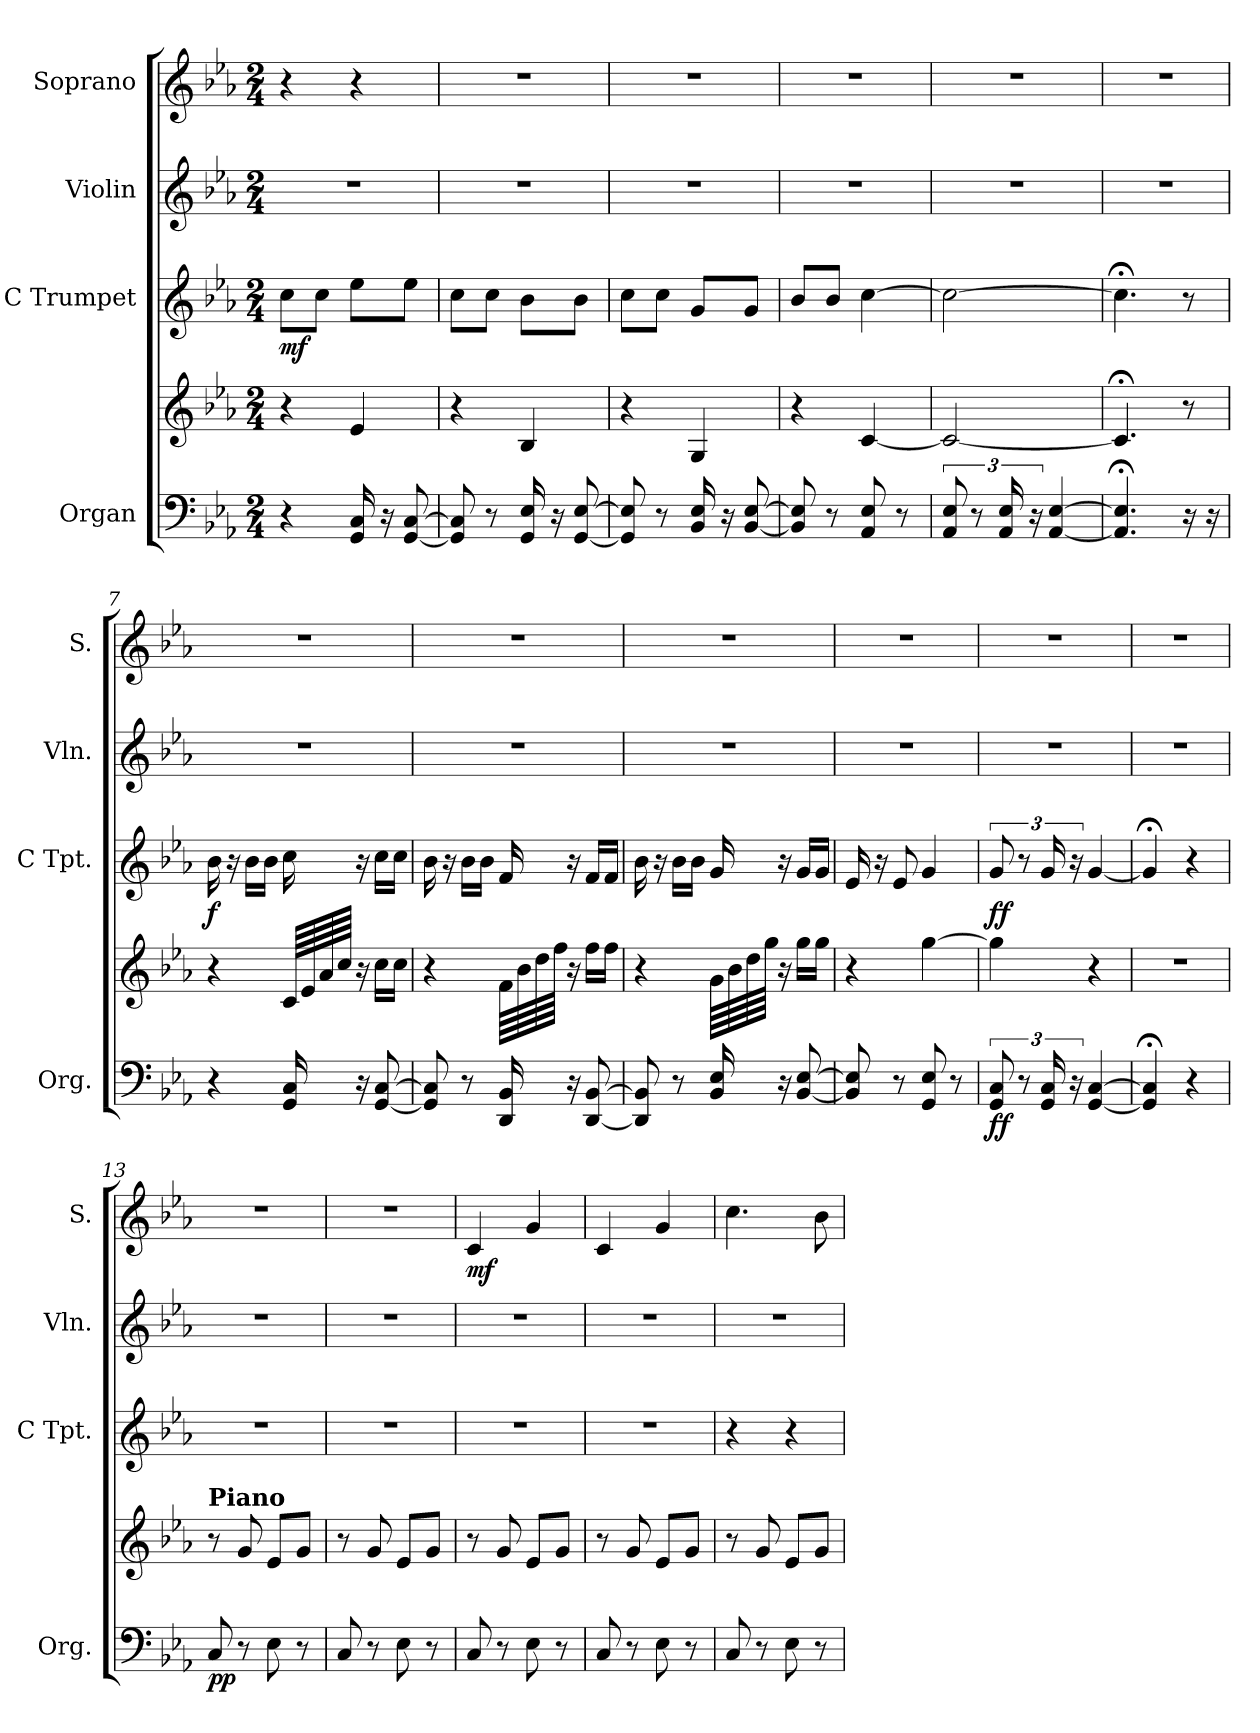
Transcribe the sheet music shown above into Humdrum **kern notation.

**kern	**kern	**dynam	**kern	**dynam	**kern	**kern	**dynam
*part4	*part4	*part4	*part3	*part3	*part2	*part1	*part1
*staff5	*staff4	*staff4/5	*staff3	*staff3	*staff2	*staff1	*staff1
*I"Organ	*	*	*I"C Trumpet	*	*I"Violin	*I"Soprano	*
*I'Org.	*	*	*I'C Tpt.	*	*I'Vln.	*I'S.	*
*clefF4	*clefG2	*	*clefG2	*	*clefG2	*clefG2	*
*k[b-e-a-]	*k[b-e-a-]	*	*k[b-e-a-]	*	*k[b-e-a-]	*k[b-e-a-]	*
*M2/4	*M2/4	*	*M2/4	*	*M2/4	*M2/4	*
*MM100	*MM100	*	*MM100	*	*MM100	*MM100	*
=1	=1	=1	=1	=1	=1	=1	=1
!	!	!LO:DY:b=2	!	!	!	!	!
!	!	!LO:DY:n=1:b	!	!LO:DY:b	!	!	!
4r	4r	mp mp	8cc\L	mf	2r	4r	.
.	.	.	8cc\J	.	.	.	.
16GG/ 16C/	4e-/	.	8ee-\L	.	.	4r	.
16r	.	.	.	.	.	.	.
[8GG/ [8C/	.	.	8ee-\J	.	.	.	.
=2	=2	=2	=2	=2	=2	=2	=2
8GG/] 8C/]	4r	.	8cc\L	.	2r	2r	.
8r	.	.	8cc\J	.	.	.	.
16GG/ 16E-/	4B-/	.	8b-\L	.	.	.	.
16r	.	.	.	.	.	.	.
[8GG/ [8E-/	.	.	8b-\J	.	.	.	.
=3	=3	=3	=3	=3	=3	=3	=3
8GG/] 8E-/]	4r	.	8cc\L	.	2r	2r	.
8r	.	.	8cc\J	.	.	.	.
16BB-/ 16E-/	4G/	.	8g/L	.	.	.	.
16r	.	.	.	.	.	.	.
[8BB-/ [8E-/	.	.	8g/J	.	.	.	.
=4	=4	=4	=4	=4	=4	=4	=4
8BB-/] 8E-/]	4r	.	8b-/L	.	2r	2r	.
8r	.	.	8b-/J	.	.	.	.
8AA-/ 8E-/	[4c/	.	[4cc\	.	.	.	.
8r	.	.	.	.	.	.	.
=5	=5	=5	=5	=5	=5	=5	=5
12AA-/ 12E-/	2c/_	.	2cc\_	.	2r	2r	.
12r	.	.	.	.	.	.	.
24AA-/ 24E-/	.	.	.	.	.	.	.
24r	.	.	.	.	.	.	.
[4AA-/ [4E-/	.	.	.	.	.	.	.
=6	=6	=6	=6	=6	=6	=6	=6
*	*	*	*	*	*	*MM60	*
4.AA-/];< 4.E-/];<	4.c;</]	.	4.cc;<\]	.	2r	2r	.
16r	8r	.	8r	.	.	.	.
16r	.	.	.	.	.	.	.
!!LO:LB:g=z
=7	=7	=7	=7	=7	=7	=7	=7
*	*	*	*	*	*	*MM100	*
!	!	!LO:DY:b=2	!	!	!	!	!
!	!	!LO:DY:n=1:b	!	!LO:DY:b	!	!	!
4r	4r	mf mf	16b-\	f	2r	2r	.
.	.	.	16r	.	.	.	.
.	.	.	16b-\LL	.	.	.	.
.	.	.	16b-\JJ	.	.	.	.
16GG/ 16C/	64c/LLLL	.	16cc\	.	.	.	.
.	64e-/	.	.	.	.	.	.
.	64a-/	.	.	.	.	.	.
.	64cc/JJJJ	.	.	.	.	.	.
16r	16r	.	16r	.	.	.	.
[8GG/ [8C/	16cc\LL	.	16cc\LL	.	.	.	.
.	16cc\JJ	.	16cc\JJ	.	.	.	.
=8	=8	=8	=8	=8	=8	=8	=8
8GG/] 8C/]	4r	.	16b-\	.	2r	2r	.
.	.	.	16r	.	.	.	.
8r	.	.	16b-\LL	.	.	.	.
.	.	.	16b-\JJ	.	.	.	.
16DD/ 16BB-/	64f\LLLL	.	16f/	.	.	.	.
.	64b-\	.	.	.	.	.	.
.	64dd\	.	.	.	.	.	.
.	64ff\JJJJ	.	.	.	.	.	.
16r	16r	.	16r	.	.	.	.
[8DD/ [8BB-/	16ff\LL	.	16f/LL	.	.	.	.
.	16ff\JJ	.	16f/JJ	.	.	.	.
=9	=9	=9	=9	=9	=9	=9	=9
8DD/] 8BB-/]	4r	.	16b-\	.	2r	2r	.
.	.	.	16r	.	.	.	.
8r	.	.	16b-\LL	.	.	.	.
.	.	.	16b-\JJ	.	.	.	.
16BB-/ 16E-/	64g\LLLL	.	16g/	.	.	.	.
.	64b-\	.	.	.	.	.	.
.	64dd\	.	.	.	.	.	.
.	64gg\JJJJ	.	.	.	.	.	.
16r	16r	.	16r	.	.	.	.
[8BB-/ [8E-/	16gg\LL	.	16g/LL	.	.	.	.
.	16gg\JJ	.	16g/JJ	.	.	.	.
=10	=10	=10	=10	=10	=10	=10	=10
8BB-/] 8E-/]	4r	.	16e-/	.	2r	2r	.
.	.	.	16r	.	.	.	.
8r	.	.	8e-/	.	.	.	.
8GG/ 8E-/	[4gg\	.	4g/	.	.	.	.
8r	.	.	.	.	.	.	.
!!LO:PB:g=z
=11	=11	=11	=11	=11	=11	=11	=11
!	!	!LO:DY:b=2	!	!	!	!	!
!	!	!LO:DY:n=1:b	!	!LO:DY:b	!	!	!
12GG/ 12C/	4gg\]	f f	12g/	ff	2r	2r	.
12r	.	.	12r	.	.	.	.
24GG/ 24C/	.	.	24g/	.	.	.	.
24r	.	.	24r	.	.	.	.
[4GG/ [4C/	4r	.	[4g/	.	.	.	.
=12	=12	=12	=12	=12	=12	=12	=12
*	*	*	*	*	*	*MM35	*
4GG/];< 4C/];<	2r	.	4g;</]	.	2r	2r	.
4r	.	.	4r	.	.	.	.
=13	=13	=13	=13	=13	=13	=13	=13
*	*	*	*	*	*	*MM120	*
!	!LO:TX:a:B:t=Piano	!	!	!	!	!	!
!	!	!LO:DY:b=2	!	!	!	!	!
!	!	!LO:DY:n=1:b	!	!	!	!	!
8C/	8r	p p	2r	.	2r	2r	.
8r	8g/	.	.	.	.	.	.
8E-\	8e-/L	.	.	.	.	.	.
8r	8g/J	.	.	.	.	.	.
=14	=14	=14	=14	=14	=14	=14	=14
!	!	!LO:DY:b=2	!	!	!	!	!
!	!	!LO:DY:n=1:b	!	!	!	!	!
8C/	8r	mp mp	2r	.	2r	2r	.
8r	8g/	.	.	.	.	.	.
8E-\	8e-/L	.	.	.	.	.	.
8r	8g/J	.	.	.	.	.	.
=15	=15	=15	=15	=15	=15	=15	=15
!	!	!	!	!	!	!	!LO:DY:b
8C/	8r	.	2r	.	2r	4c/	mf
8r	8g/	.	.	.	.	.	.
8E-\	8e-/L	.	.	.	.	4g/	.
8r	8g/J	.	.	.	.	.	.
=16	=16	=16	=16	=16	=16	=16	=16
8C/	8r	.	2r	.	2r	4c/	.
8r	8g/	.	.	.	.	.	.
8E-\	8e-/L	.	.	.	.	4g/	.
8r	8g/J	.	.	.	.	.	.
=17	=17	=17	=17	=17	=17	=17	=17
8C/	8r	.	4r	.	2r	4.cc\	.
8r	8g/	.	.	.	.	.	.
8E-\	8e-/L	.	4r	.	.	.	.
8r	8g/J	.	.	.	.	8b-\	.
=	=	=	=	=	=	=	=
*-	*-	*-	*-	*-	*-	*-	*-
